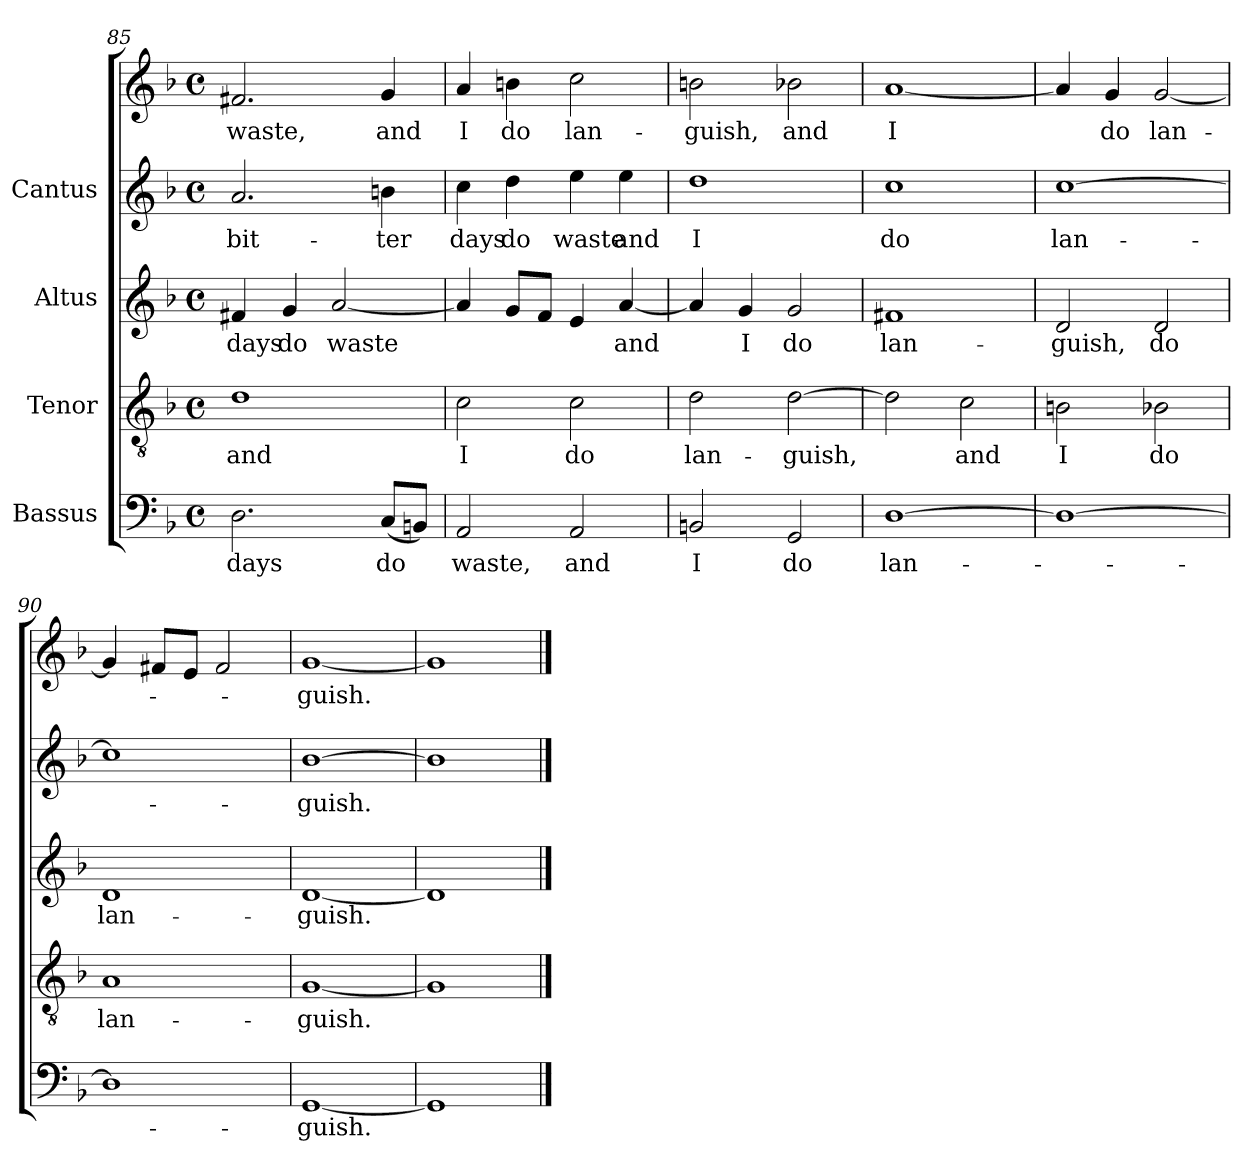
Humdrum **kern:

**kern	**text	**kern	**text	**kern	**text	**kern	**text	**kern	**text
*part4	*part4	*part3	*part3	*part2	*part2	*part1	*part1	*part1	*part1
*staff5	*staff5	*staff4	*staff4	*staff3	*staff3	*staff2	*staff2	*staff1	*staff1
*I"Bassus	*	*I"Tenor	*	*I"Altus	*	*I"Cantus	*	*	*
*clefF4	*	*clefGv2	*	*clefG2	*	*clefG2	*	*clefG2	*
*k[b-]	*	*k[b-]	*	*k[b-]	*	*k[b-]	*	*k[b-]	*
*F:	*	*F:	*	*F:	*	*F:	*	*F:	*
*M4/4	*	*M4/4	*	*M4/4	*	*M4/4	*	*M4/4	*
*met(c)	*	*met(c)	*	*met(c)	*	*met(c)	*	*met(c)	*
=85	=85	=85	=85	=85	=85	=85	=85	=85	=85
!	!LO:LY:b:cj	!	!LO:LY:b:cj	!	!LO:LY:b:cj	!	!LO:LY:b:cj	!	!LO:LY:b:cj
2.D\	days	1d	and	4f#X/	days	2.a/	bit-	2.f#X/	waste,
!	!	!	!	!	!LO:LY:b:cj	!	!	!	!
.	.	.	.	4g/	do	.	.	.	.
!	!	!	!	!	!LO:LY:b:cj	!	!	!	!
.	.	.	.	[<2a/	waste	.	.	.	.
!	!LO:LY:b:cj	!	!	!	!	!	!LO:LY:b:cj	!	!LO:LY:b:cj
(<8C/L	do	.	.	.	.	4bn\	-ter	4g/	and
!	!LO:LY:b:cj	!	!	!	!	!	!	!	!
8BBn/J)	.	.	.	.	.	.	.	.	.
=86	=86	=86	=86	=86	=86	=86	=86	=86	=86
!	!LO:LY:b:cj	!	!LO:LY:b:cj	!	!LO:LY:b:cj	!	!LO:LY:b:cj	!	!LO:LY:b:cj
2AA/	waste,	2c\	I	4a/]	.	4cc\	-days	4a/	I
!	!	!	!	!	!LO:LY:b:cj	!	!LO:LY:b:cj	!	!LO:LY:b:cj
.	.	.	.	8g/L	.	4dd\	do	4bn\	do
!	!	!	!	!	!LO:LY:b:cj	!	!	!	!
.	.	.	.	8f/J	.	.	.	.	.
!	!LO:LY:b:cj	!	!LO:LY:b:cj	!	!LO:LY:b:cj	!	!LO:LY:b:cj	!	!LO:LY:b:cj
2AA/	and	2c\	do	4e/	.	4ee\	waste	2cc\	lan-
!	!	!	!	!	!LO:LY:b:cj	!	!LO:LY:b:cj	!	!
.	.	.	.	[<4a/	and	4ee\	and	.	.
=87	=87	=87	=87	=87	=87	=87	=87	=87	=87
!	!LO:LY:b:cj	!	!LO:LY:b:cj	!	!LO:LY:b:cj	!	!LO:LY:b:cj	!	!LO:LY:b:cj
2BBn/	I	2d\	lan-	4a/]	.	1dd	I	2bn\	guish,
!	!	!	!	!	!LO:LY:b:cj	!	!	!	!
.	.	.	.	4g/	I	.	.	.	.
!	!LO:LY:b:cj	!	!LO:LY:b:cj	!	!LO:LY:b:cj	!	!	!	!LO:LY:b:cj
2GG/	do	[>2d\	-guish,	2g/	do	.	.	2b-X\	and
=88	=88	=88	=88	=88	=88	=88	=88	=88	=88
!	!LO:LY:b:cj	!	!LO:LY:b:cj	!	!LO:LY:b:cj	!	!LO:LY:b:cj	!	!LO:LY:b:cj
[>1D	lan-	2d\]	.	1f#X	lan-	1cc	do	[<1a	I
!	!	!	!LO:LY:b:cj	!	!	!	!	!	!
.	.	2c\	and	.	.	.	.	.	.
!!LO:PB:g=z
=89	=89	=89	=89	=89	=89	=89	=89	=89	=89
!	!	!	!LO:LY:b:cj	!	!LO:LY:b:cj	!	!LO:LY:b:cj	!	!LO:LY:b:cj
1D_>	.	2Bn\	I	2d/	-guish,	[>1cc	-lan-	4a/]	.
!	!	!	!	!	!	!	!	!	!LO:LY:b:cj
.	.	.	.	.	.	.	.	4g/	do
!	!	!	!LO:LY:b:cj	!	!LO:LY:b:cj	!	!	!	!LO:LY:b:cj
.	.	2B-X\	do	2d/	do	.	.	[<2g/	lan-
=90	=90	=90	=90	=90	=90	=90	=90	=90	=90
!	!	!	!LO:LY:b:cj	!	!LO:LY:b:cj	!	!	!	!
1D]	.	1A	lan-	1d	lan-	1cc]	.	4g/]	.
.	.	.	.	.	.	.	.	8f#X/L	.
.	.	.	.	.	.	.	.	8e/J	.
.	.	.	.	.	.	.	.	2f#/	.
=91	=91	=91	=91	=91	=91	=91	=91	=91	=91
!	!LO:LY:b:cj	!	!LO:LY:b:cj	!	!LO:LY:b:cj	!	!LO:LY:b:cj	!	!LO:LY:b:cj
[<1GG	-guish.	[<1G	-guish.	[<1d	-guish.	[>1b-	guish.	[<1g	-guish.
=92	=92	=92	=92	=92	=92	=92	=92	=92	=92
1GG]	.	1G]	.	1d]	.	1b-]	.	1g]	.
==	==	==	==	==	==	==	==	==	==
*-	*-	*-	*-	*-	*-	*-	*-	*-	*-
